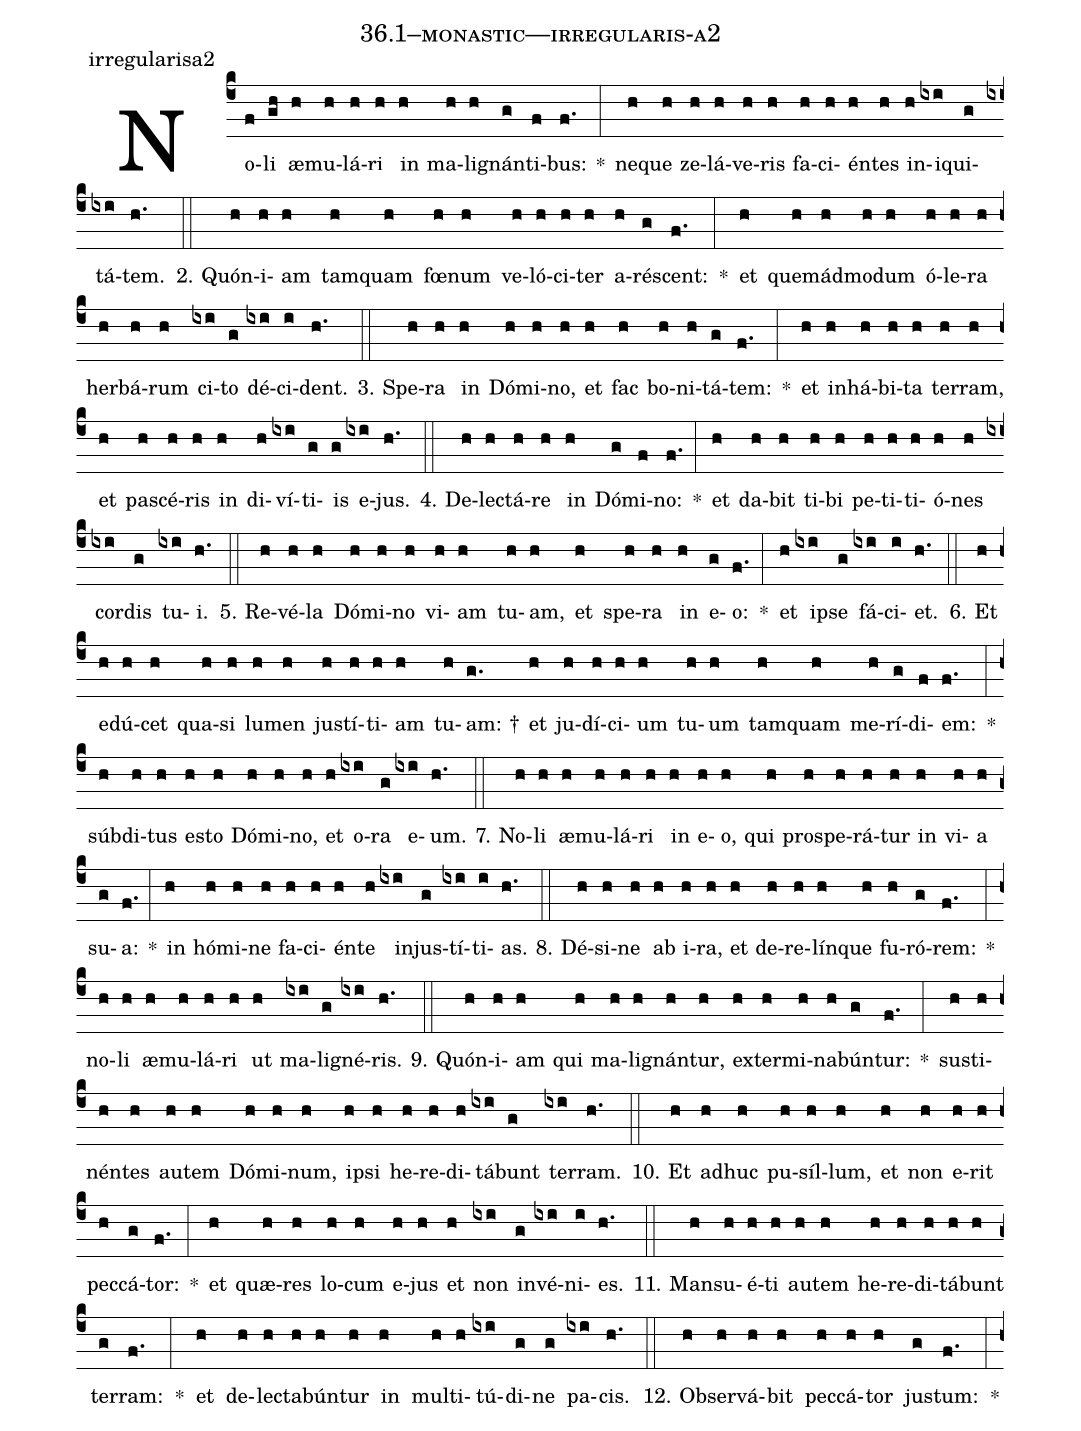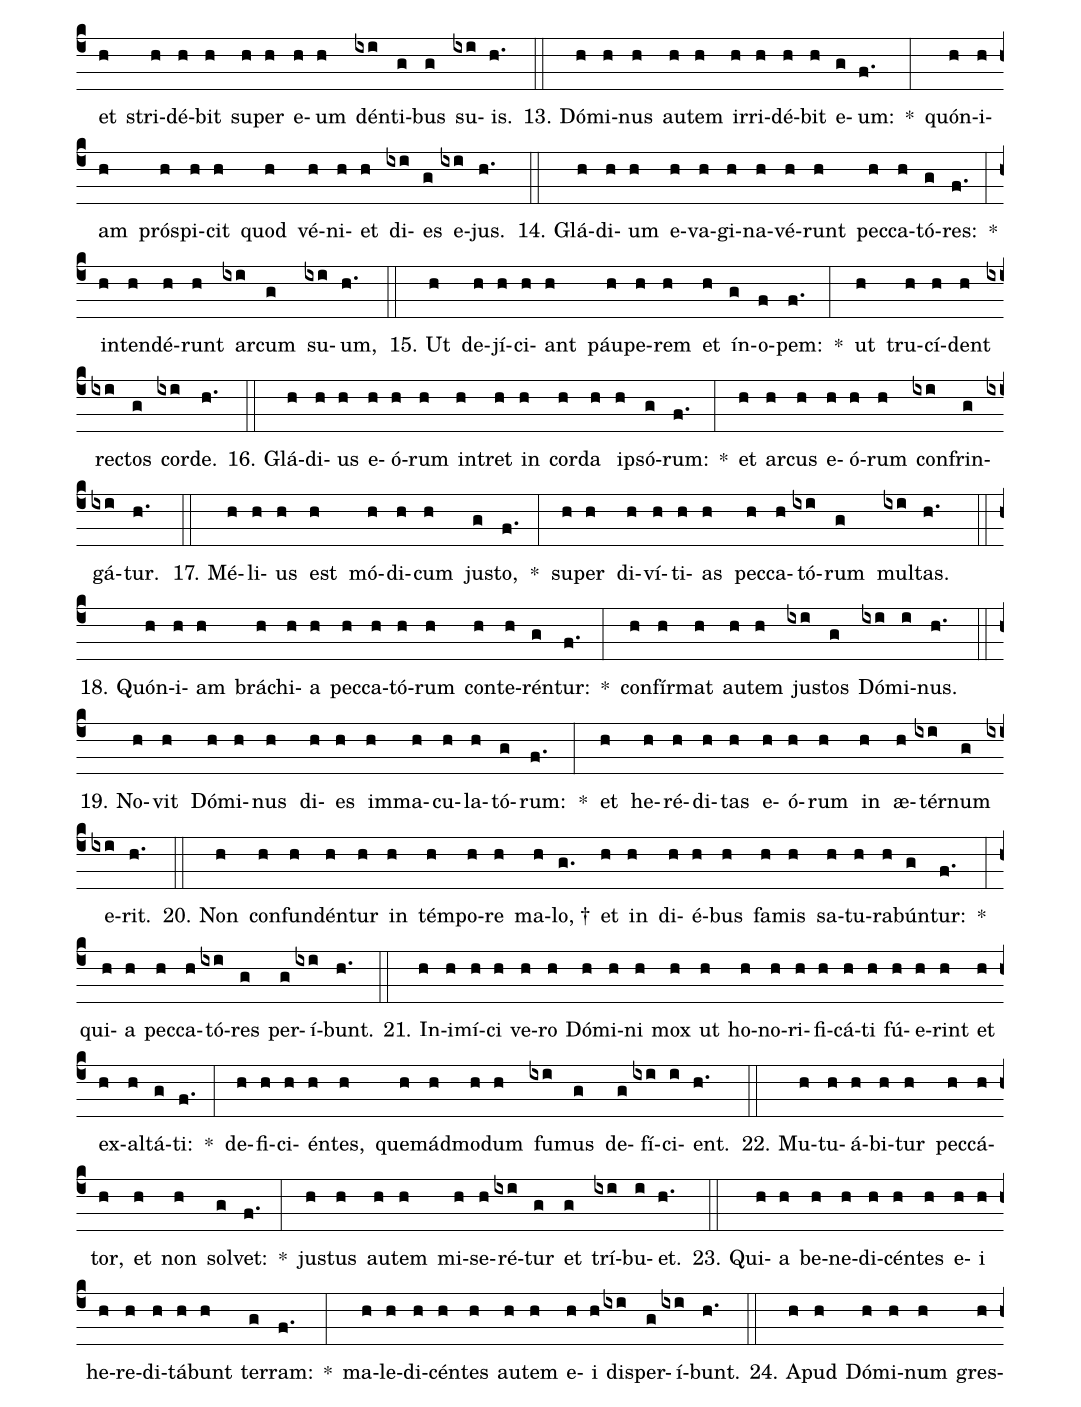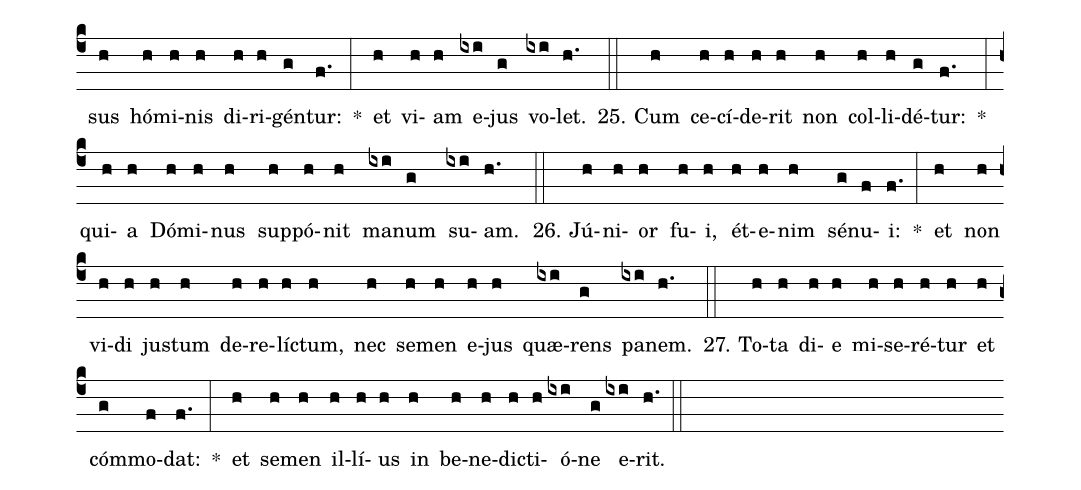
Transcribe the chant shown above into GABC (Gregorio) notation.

name: 36.1--monastic---irregularis-a2;
annotation: irregularisa2;
%%
(c4)No(f)li(gh) æ(h)mu(h)lá(h)ri(h) in(h) ma(h)li(h)gnán(g)ti(f)bus:(f.) *(:) ne(h)que(h) ze(h)lá(h)ve(h)ris(h) fa(h)ci(h)én(h)tes(h) in(h)i(ixi)qui(g)tá(ixi)tem.(h.) (::)
2. Quón(h)i(h)am(h) tam(h)quam(h) fœ(h)num(h) ve(h)ló(h)ci(h)ter(h) a(h)ré(g)scent:(f.) *(:) et(h) quem(h)ád(h)mo(h)dum(h) ó(h)le(h)ra(h) her(h)bá(h)rum(h) ci(ixi)to(g) dé(ixi)ci(i)dent.(h.) (::)
3. Spe(h)ra(h) in(h) Dó(h)mi(h)no,(h) et(h) fac(h) bo(h)ni(h)tá(g)tem:(f.) *(:) et(h) in(h)há(h)bi(h)ta(h) ter(h)ram,(h) et(h) pa(h)scé(h)ris(h) in(h) di(h)ví(ixi)ti(g)is(g) e(ixi)jus.(h.) (::)
4. De(h)lec(h)tá(h)re(h) in(h) Dó(g)mi(f)no:(f.) *(:) et(h) da(h)bit(h) ti(h)bi(h) pe(h)ti(h)ti(h)ó(h)nes(h) cor(ixi)dis(g) tu(ixi)i.(h.) (::)
5. Re(h)vé(h)la(h) Dó(h)mi(h)no(h) vi(h)am(h) tu(h)am,(h) et(h) spe(h)ra(h) in(h) e(g)o:(f.) *(:) et(h) ip(ixi)se(g) fá(ixi)ci(i)et.(h.) (::)
6. Et(h) e(h)dú(h)cet(h) qua(h)si(h) lu(h)men(h) jus(h)tí(h)ti(h)am(h) tu(h)am: †(g.) et(h) ju(h)dí(h)ci(h)um(h) tu(h)um(h) tam(h)quam(h) me(h)rí(g)di(f)em:(f.) *(:) súb(h)di(h)tus(h) es(h)to(h) Dó(h)mi(h)no,(h) et(h) o(ixi)ra(g) e(ixi)um.(h.) (::)
7. No(h)li(h) æ(h)mu(h)lá(h)ri(h) in(h) e(h)o,(h) qui(h) pro(h)spe(h)rá(h)tur(h) in(h) vi(h)a(h) su(g)a:(f.) *(:) in(h) hó(h)mi(h)ne(h) fa(h)ci(h)én(h)te(h) in(ixi)jus(g)tí(ixi)ti(i)as.(h.) (::)
8. Dé(h)si(h)ne(h) ab(h) i(h)ra,(h) et(h) de(h)re(h)lín(h)que(h) fu(h)ró(g)rem:(f.) *(:) no(h)li(h) æ(h)mu(h)lá(h)ri(h) ut(h) ma(ixi)li(g)gné(ixi)ris.(h.) (::)
9. Quón(h)i(h)am(h) qui(h) ma(h)li(h)gnán(h)tur,(h) ex(h)ter(h)mi(h)na(h)bún(g)tur:(f.) *(:) sus(h)ti(h)nén(h)tes(h) au(h)tem(h) Dó(h)mi(h)num,(h) ip(h)si(h) he(h)re(h)di(h)tá(ixi)bunt(g) ter(ixi)ram.(h.) (::)
10. Et(h) ad(h)huc(h) pu(h)síl(h)lum,(h) et(h) non(h) e(h)rit(h) pec(h)cá(g)tor:(f.) *(:) et(h) quæ(h)res(h) lo(h)cum(h) e(h)jus(h) et(h) non(ixi) in(g)vé(ixi)ni(i)es.(h.) (::)
11. Man(h)su(h)é(h)ti(h) au(h)tem(h) he(h)re(h)di(h)tá(h)bunt(h) ter(g)ram:(f.) *(:) et(h) de(h)lec(h)ta(h)bún(h)tur(h) in(h) mul(h)ti(h)tú(ixi)di(g)ne(g) pa(ixi)cis.(h.) (::)
12. Ob(h)ser(h)vá(h)bit(h) pec(h)cá(h)tor(h) jus(g)tum:(f.) *(:) et(h) stri(h)dé(h)bit(h) su(h)per(h) e(h)um(h) dén(ixi)ti(g)bus(g) su(ixi)is.(h.) (::)
13. Dó(h)mi(h)nus(h) au(h)tem(h) ir(h)ri(h)dé(h)bit(h) e(g)um:(f.) *(:) quón(h)i(h)am(h) pró(h)spi(h)cit(h) quod(h) vé(h)ni(h)et(h) di(ixi)es(g) e(ixi)jus.(h.) (::)
14. Glá(h)di(h)um(h) e(h)va(h)gi(h)na(h)vé(h)runt(h) pec(h)ca(h)tó(g)res:(f.) *(:) in(h)ten(h)dé(h)runt(h) ar(ixi)cum(g) su(ixi)um,(h.) (::)
15. Ut(h) de(h)jí(h)ci(h)ant(h) páu(h)pe(h)rem(h) et(h) ín(g)o(f)pem:(f.) *(:) ut(h) tru(h)cí(h)dent(h) rec(ixi)tos(g) cor(ixi)de.(h.) (::)
16. Glá(h)di(h)us(h) e(h)ó(h)rum(h) in(h)tret(h) in(h) cor(h)da(h) ip(h)só(g)rum:(f.) *(:) et(h) ar(h)cus(h) e(h)ó(h)rum(h) con(ixi)frin(g)gá(ixi)tur.(h.) (::)
17. Mé(h)li(h)us(h) est(h) mó(h)di(h)cum(h) jus(g)to,(f.) *(:) su(h)per(h) di(h)ví(h)ti(h)as(h) pec(h)ca(h)tó(ixi)rum(g) mul(ixi)tas.(h.) (::)
18. Quón(h)i(h)am(h) brá(h)chi(h)a(h) pec(h)ca(h)tó(h)rum(h) con(h)te(h)rén(g)tur:(f.) *(:) con(h)fír(h)mat(h) au(h)tem(h) jus(ixi)tos(g) Dó(ixi)mi(i)nus.(h.) (::)
19. No(h)vit(h) Dó(h)mi(h)nus(h) di(h)es(h) im(h)ma(h)cu(h)la(h)tó(g)rum:(f.) *(:) et(h) he(h)ré(h)di(h)tas(h) e(h)ó(h)rum(h) in(h) æ(h)tér(ixi)num(g) e(ixi)rit.(h.) (::)
20. Non(h) con(h)fun(h)dén(h)tur(h) in(h) tém(h)po(h)re(h) ma(h)lo, †(g.) et(h) in(h) di(h)é(h)bus(h) fa(h)mis(h) sa(h)tu(h)ra(h)bún(g)tur:(f.) *(:) qui(h)a(h) pec(h)ca(h)tó(ixi)res(g) per(g)í(ixi)bunt.(h.) (::)
21. In(h)i(h)mí(h)ci(h) ve(h)ro(h) Dó(h)mi(h)ni(h) mox(h) ut(h) ho(h)no(h)ri(h)fi(h)cá(h)ti(h) fú(h)e(h)rint(h) et(h) ex(h)al(h)tá(g)ti:(f.) *(:) de(h)fi(h)ci(h)én(h)tes,(h) quem(h)ád(h)mo(h)dum(h) fu(ixi)mus(g) de(g)fí(ixi)ci(i)ent.(h.) (::)
22. Mu(h)tu(h)á(h)bi(h)tur(h) pec(h)cá(h)tor,(h) et(h) non(h) sol(g)vet:(f.) *(:) jus(h)tus(h) au(h)tem(h) mi(h)se(h)ré(ixi)tur(g) et(g) trí(ixi)bu(i)et.(h.) (::)
23. Qui(h)a(h) be(h)ne(h)di(h)cén(h)tes(h) e(h)i(h) he(h)re(h)di(h)tá(h)bunt(h) ter(g)ram:(f.) *(:) ma(h)le(h)di(h)cén(h)tes(h) au(h)tem(h) e(h)i(h) dis(ixi)per(g)í(ixi)bunt.(h.) (::)
24. A(h)pud(h) Dó(h)mi(h)num(h) gres(h)sus(h) hó(h)mi(h)nis(h) di(h)ri(h)gén(g)tur:(f.) *(:) et(h) vi(h)am(h) e(ixi)jus(g) vo(ixi)let.(h.) (::)
25. Cum(h) ce(h)cí(h)de(h)rit(h) non(h) col(h)li(h)dé(g)tur:(f.) *(:) qui(h)a(h) Dó(h)mi(h)nus(h) sup(h)pó(h)nit(h) ma(ixi)num(g) su(ixi)am.(h.) (::)
26. Jú(h)ni(h)or(h) fu(h)i,(h) ét(h)e(h)nim(h) sé(g)nu(f)i:(f.) *(:) et(h) non(h) vi(h)di(h) jus(h)tum(h) de(h)re(h)líc(h)tum,(h) nec(h) se(h)men(h) e(h)jus(h) quæ(ixi)rens(g) pa(ixi)nem.(h.) (::)
27. To(h)ta(h) di(h)e(h) mi(h)se(h)ré(h)tur(h) et(h) cóm(g)mo(f)dat:(f.) *(:) et(h) se(h)men(h) il(h)lí(h)us(h) in(h) be(h)ne(h)dic(h)ti(h)ó(ixi)ne(g) e(ixi)rit.(h.) (::)
